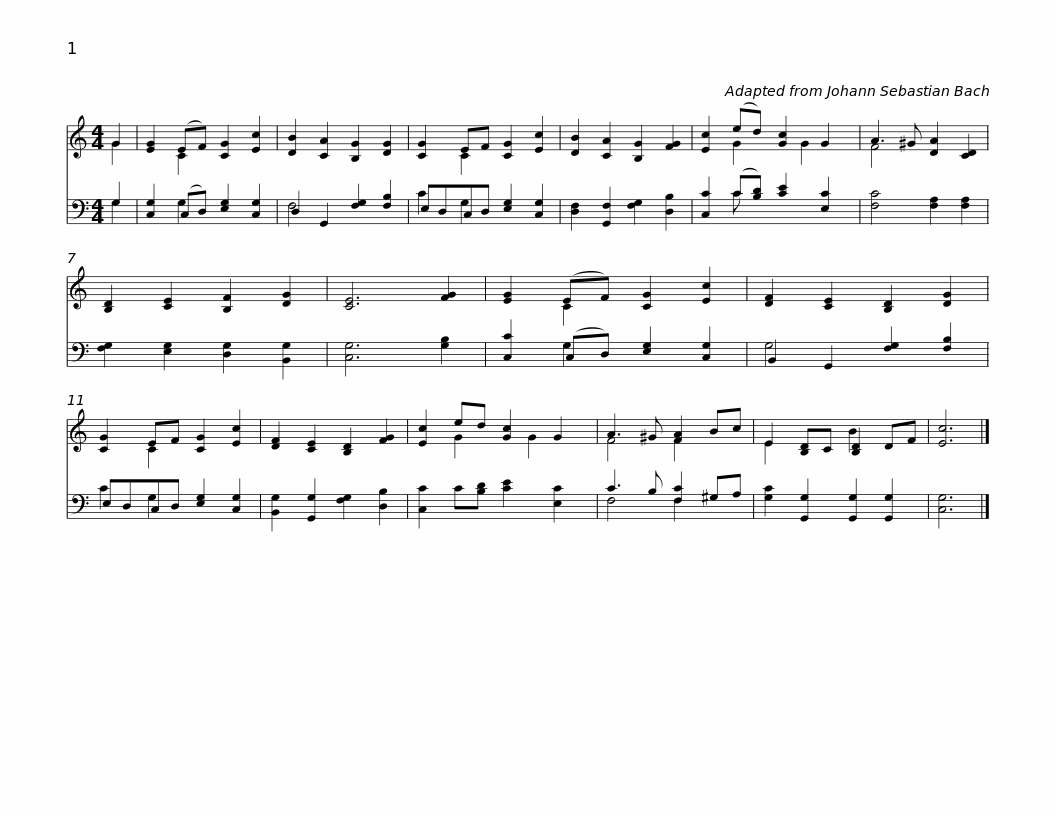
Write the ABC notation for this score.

X:1
%%score ( 1 2 ) ( 3 4 )
L:1/8
M:4/4
I:linebreak $
K:C
V:1 treble
V:2 treble
V:3 bass
V:4 bass
V:1
 G2 | [EG]2 (EF) [CG]2 [Ec]2 | [DB]2 [CA]2 [B,G]2 [DG]2 | [CG]2 EF [CG]2 [Ec]2 | [DB]2 [CA]2 [B,G]2 [FG]2 | %5
 [Ec]2 (ed) [Gc]2 G2 |$ A3 ^G [DA]2 [CD]2 | [B,D]2 [CE]2 [B,F]2 [DG]2 | [CE]6 [FG]2 | [EG]2 (EF) [CG]2 [Ec]2 | %10
 [DF]2 [CE]2 [B,D]2 [DG]2 | [CG]2 EF [CG]2 [Ec]2 |$ [DF]2 [CE]2 [B,D]2 [FG]2 | [Ec]2 ed [Gc]2 G2 | A3 ^G [FA]2 Bc | %15
 E2 [B,D]C [B,D]2 DF | [Ec]6 |] %17
V:2
 G2 | x2 C2 x4 | x8 | x2 C2 x4 | x8 | %5
 x2 G2 x G2 x |$ F4 x4 | x8 | x8 | x2 C2 x4 | %10
 x8 | x2 C2 x4 |$ x8 | x2 G2 x G2 x | F4 F2 x2 | %15
 E2 x2 B2 x2 | x6 |] %17
V:3
 G,2 | [C,G,]2 (C,D,) [E,G,]2 [C,G,]2 | D,2 G,,2 [F,G,]2 [F,B,]2 | E,D,C,D, [E,G,]2 [C,G,]2 | [D,F,]2 [G,,F,]2 [F,G,]2 [D,B,]2 | %5
 [C,C]2 (C[B,D]) [CE]2 [E,C]2 |$ [F,C]4 [F,A,]2 [F,A,]2 | [F,G,]2 [E,G,]2 [D,G,]2 [B,,G,]2 | [C,G,]6 [G,B,]2 | [C,C]2 (C,D,) [E,G,]2 [C,G,]2 | %10
 B,,2 G,,2 [F,G,]2 [F,B,]2 | E,D,C,D, [E,G,]2 [C,G,]2 |$ [B,,G,]2 [G,,G,]2 [F,G,]2 [D,B,]2 | [C,C]2 C[B,D] [CE]2 [E,C]2 | C3 B, [F,C]2 ^G,A, | %15
 [G,C]2 [G,,G,]2 [G,,G,]2 [G,,G,]2 | [C,G,]6 |] %17
V:4
 G,2 | x2 G,2 x4 | F,4 x4 | C2 G,2 x4 | x8 | %5
 x2 C x5 |$ x8 | x8 | x8 | x2 G,2 x4 | %10
 G,4 x4 | C2 G,2 x4 |$ x8 | x8 | F,4 F,2 x2 | %15
 x8 | x6 |] %17
